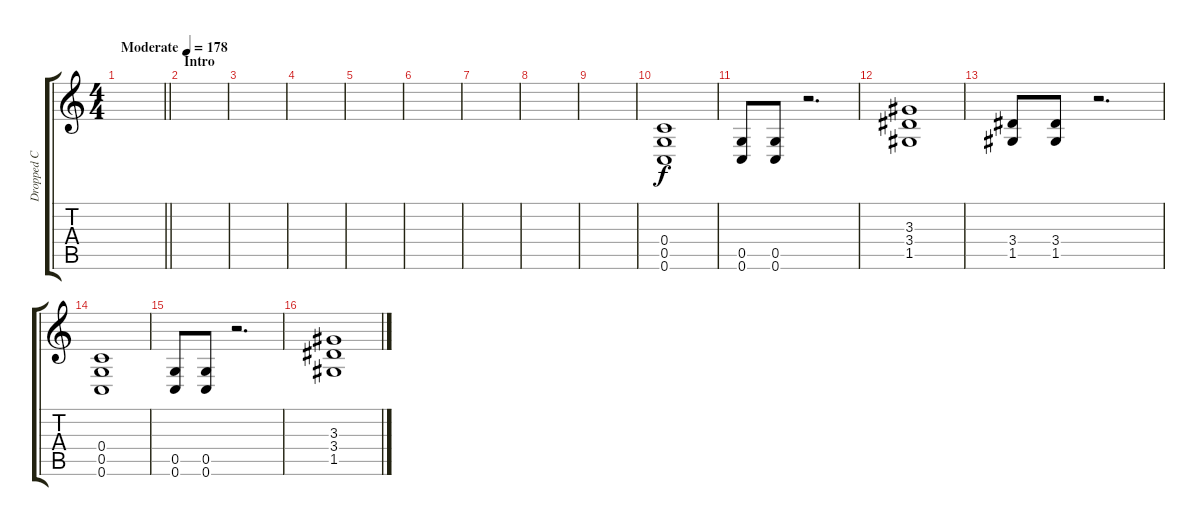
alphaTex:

\track ("Dropped C" "Dropped C") {instrument overdrivenguitar}
\staff {score tabs}
\tuning (D4 A3 F3 C3 G2 C2) {hide}
\ts (4 4)
\tempo (178 "Moderate")
\clef g2
\barLineRight lightlight
\ks c
|
\section ("" "Intro")
|
|
|
|
|
|
|
|
(0.4 0.5 0.6).1 |
(0.5 0.6).8 (0.5 0.6).8 r.2{d} |
(3.3 3.4 1.5).1 |
(3.4 1.5).8 (3.4 1.5).8 r.2{d} |
(0.4 0.5 0.6).1 |
(0.5 0.6).8 (0.5 0.6).8 r.2{d} |
(3.3 3.4 1.5).1
